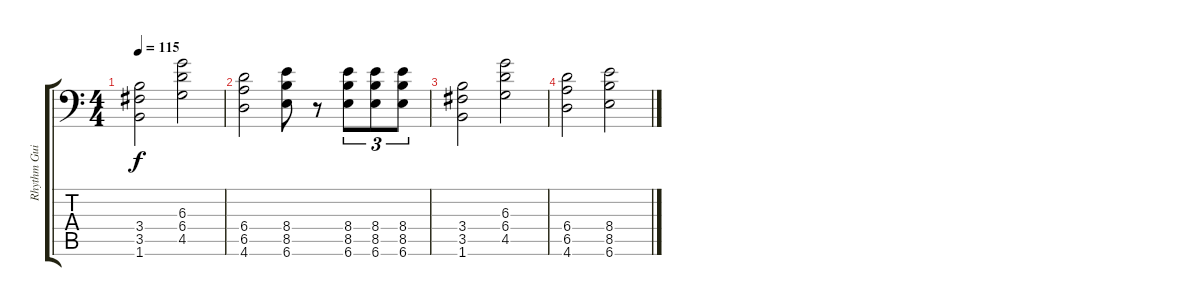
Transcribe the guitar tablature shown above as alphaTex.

\track ("Rhythm Guitar 1" "Rhythm Gui") {instrument distortionguitar}
\staff {score tabs}
\tuning (Bb3 F3 Db3 Ab2 Eb2 Bb1) {hide}
\ts (4 4)
\tempo 115
\clef f4
\ks c
(3.4 3.5 1.6).2{dy f} (6.3 6.4 4.5).2 |
(6.4 6.5 4.6).2 (8.4 8.5 6.6).8 r.8 (8.4 8.5 6.6).8{tu (3 2)} (8.4 8.5 6.6).8{tu (3 2)} (8.4 8.5 6.6).8{tu (3 2)} |
(3.4 3.5 1.6).2 (6.3 6.4 4.5).2 |
(6.4 6.5 4.6).2 (8.4 8.5 6.6).2
